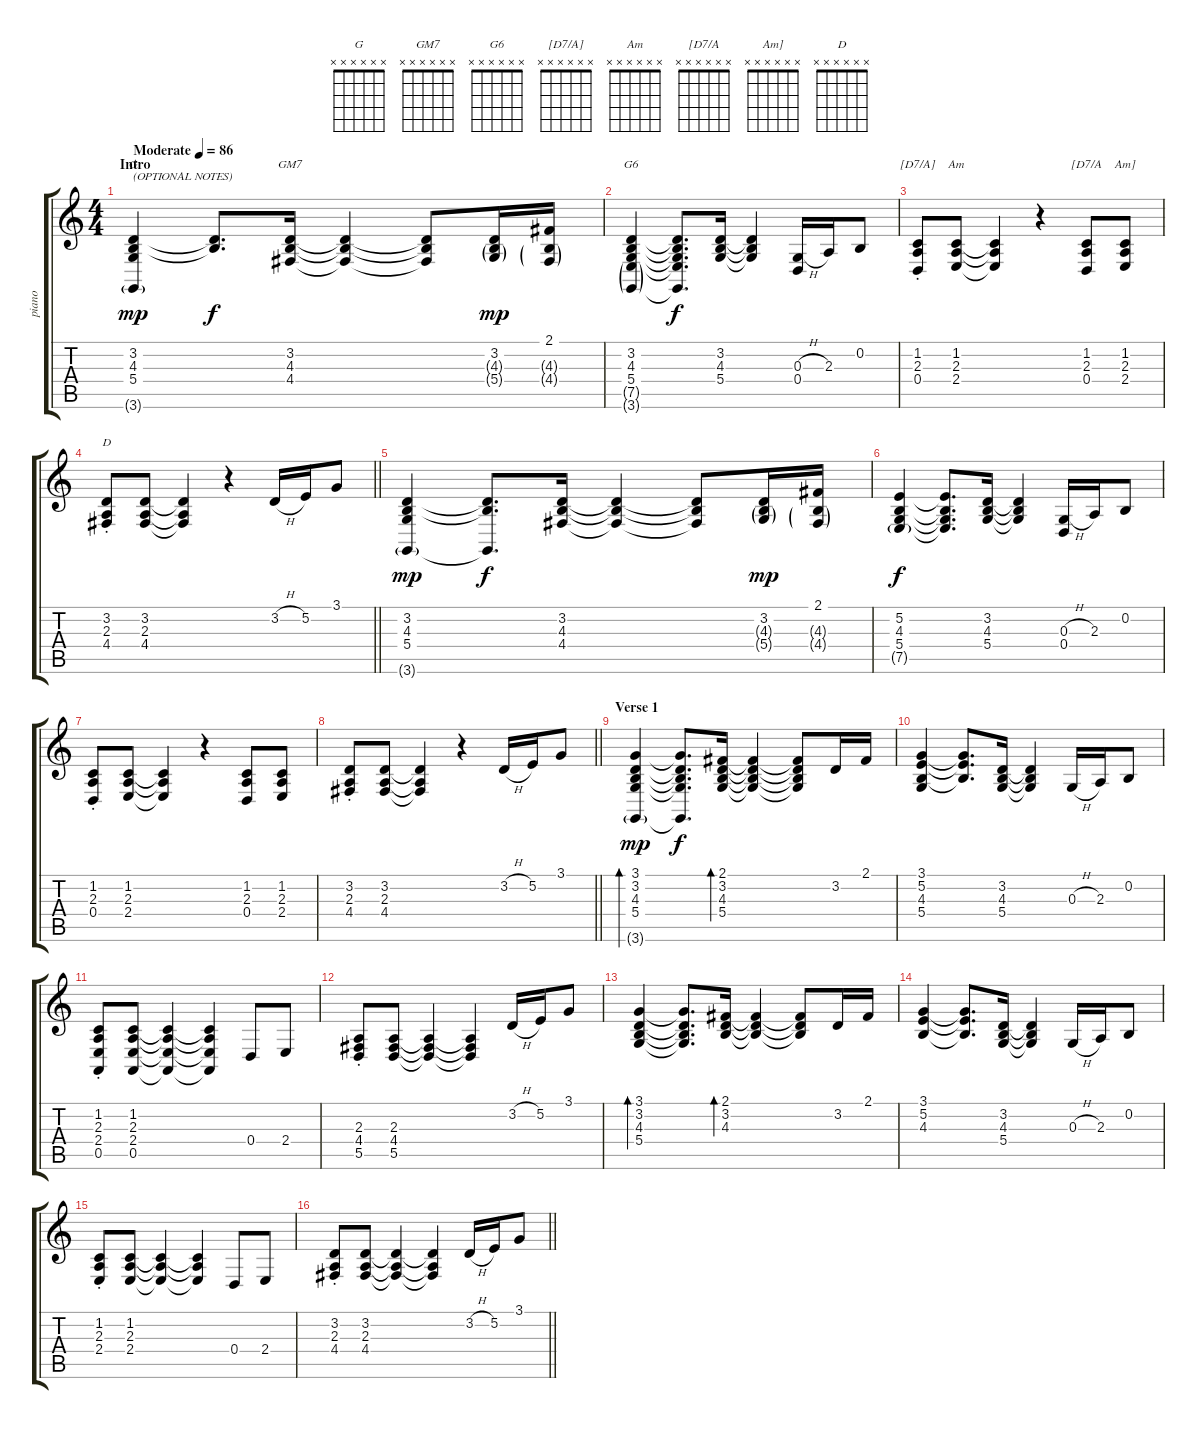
\track ("piano" "piano") {instrument acousticgrandpiano}
\staff {score tabs}
\tuning (E4 B3 G3 D3 A2 E2) {hide}
\chord ("G" x x x x x x)
\chord ("GM7" x x x x x x)
\chord ("G6" x x x x x x)
\chord ("[D7/A]" x x x x x x)
\chord ("Am" x x x x x x)
\chord ("[D7/A" x x x x x x)
\chord ("Am]" x x x x x x)
\chord ("D" x x x x x x)
\ts (4 4)
\section ("" "Intro")
\tempo (86 "Moderate")
\clef g2
\ks c
(3.2 4.3 5.4 3.6{g}).4{ch "G" txt "(OPTIONAL NOTES)" dy mp instrument acousticgrandpiano} (3.2{t} 4.3{t}).8{d dy f} (3.2 4.3 4.4).16{ch "GM7"} (3.2{t} 4.3{t} 4.4{t}).4 (3.2{t} 4.3{t} 4.4{t}).8 (3.2 4.3{g} 5.4{g}).16{dy mp} (2.1 4.3{g} 4.4{g}).16 |
(3.2 4.3 5.4 7.5{g} 3.6{g}).4{ch "G6"} (3.2{t} 4.3{t} 5.4{t} 7.5{t} 3.6{t}).8{d dy f} (3.2 4.3 5.4).16 (3.2{t} 4.3{t} 5.4{t}).4 (0.3{h} 0.4).16 2.3.16 0.2.8 |
(1.2{st} 2.3{st} 0.4{st}).8{ch "[D7/A]"} (1.2 2.3 2.4).8{ch "Am"} (1.2{t} 2.3{t} 2.4{t}).4 r.4 (1.2 2.3 0.4).8{ch "[D7/A"} (1.2 2.3 2.4).8{ch "Am]"} |
\barLineRight lightlight
(3.2{st} 2.3{st} 4.4{st}).8{ch "D"} (3.2 2.3 4.4).8 (3.2{t} 2.3{t} 4.4{t}).4 r.4 3.2{h}.16 5.2.16 3.1.8 |
(3.2 4.3 5.4 3.6{g}).4{dy mp} (3.2{t} 4.3{t} 3.6{t}).8{d dy f} (3.2 4.3 4.4).16 (3.2{t} 4.3{t} 4.4{t}).4 (3.2{t} 4.3{t} 4.4{t}).8 (3.2 4.3{g} 5.4{g}).16{dy mp} (2.1 4.3{g} 4.4{g}).16 |
(5.2 4.3 5.4 7.5{g}).4{dy f} (5.2{t} 4.3{t} 5.4{t} 7.5{t}).8{d} (3.2 4.3 5.4).16 (3.2{t} 4.3{t} 5.4{t}).4 (0.3{h} 0.4).16 2.3.16 0.2.8 |
(1.2{st} 2.3{st} 0.4{st}).8 (1.2 2.3 2.4).8 (1.2{t} 2.3{t} 2.4{t}).4 r.4 (1.2 2.3 0.4).8 (1.2 2.3 2.4).8 |
\barLineRight lightlight
(3.2{st} 2.3{st} 4.4{st}).8 (3.2 2.3 4.4).8 (3.2{t} 2.3{t} 4.4{t}).4 r.4 3.2{h}.16 5.2.16 3.1.8 |
\section ("" "Verse 1")
(3.1 3.2 4.3 5.4 3.6{g}).4{bd 60 dy mp} (3.1{t} 3.2{t} 4.3{t} 5.4{t} 3.6{t}).8{d dy f} (2.1 3.2 4.3 5.4).16{bd 120} (2.1{t} 3.2{t} 4.3{t} 5.4{t}).4 (2.1{t} 3.2{t} 4.3{t} 5.4{t}).8 3.2.16 2.1.16 |
(3.1 5.2 4.3 5.4).4 (3.1{t} 5.2{t} 4.3{t}).8{d} (3.2 4.3 5.4).16 (3.2{t} 4.3{t} 5.4{t}).4 0.3{h}.16 2.3.16 0.2.8 |
(1.2{st} 2.3{st} 2.4{st} 0.5).8 (1.2 2.3 2.4 0.5).8 (1.2{t} 2.3{t} 2.4{t} 0.5{t}).4 (1.2{t} 2.3{t} 2.4{t} 0.5{t}).4 0.4.8 2.4.8 |
(2.3{st} 4.4{st} 5.5{st}).8 (2.3 4.4 5.5).8 (2.3{t} 4.4{t} 5.5{t}).4 (2.3{t} 4.4{t} 5.5{t}).4 3.2{h}.16 5.2.16 3.1.8 |
(3.1 3.2 4.3 5.4).4{bd 60} (3.1{t} 3.2{t} 4.3{t} 5.4{t}).8{d} (2.1 3.2 4.3).16{bd 120} (2.1{t} 3.2{t} 4.3{t}).4 (2.1{t} 3.2{t} 4.3{t}).8 3.2.16 2.1.16 |
(3.1 5.2 4.3).4 (3.1{t} 5.2{t} 4.3{t}).8{d} (3.2 4.3 5.4).16 (3.2{t} 4.3{t} 5.4{t}).4 0.3{h}.16 2.3.16 0.2.8 |
(1.2{st} 2.3{st} 2.4{st}).8 (1.2 2.3 2.4).8 (1.2{t} 2.3{t} 2.4{t}).4 (1.2{t} 2.3{t} 2.4{t}).4 0.4.8 2.4.8 |
\barLineRight lightlight
(3.2{st} 2.3{st} 4.4{st}).8 (3.2 2.3 4.4).8 (3.2{t} 2.3{t} 4.4{t}).4 (3.2{t} 2.3{t} 4.4{t}).4 3.2{h}.16 5.2.16 3.1.8
